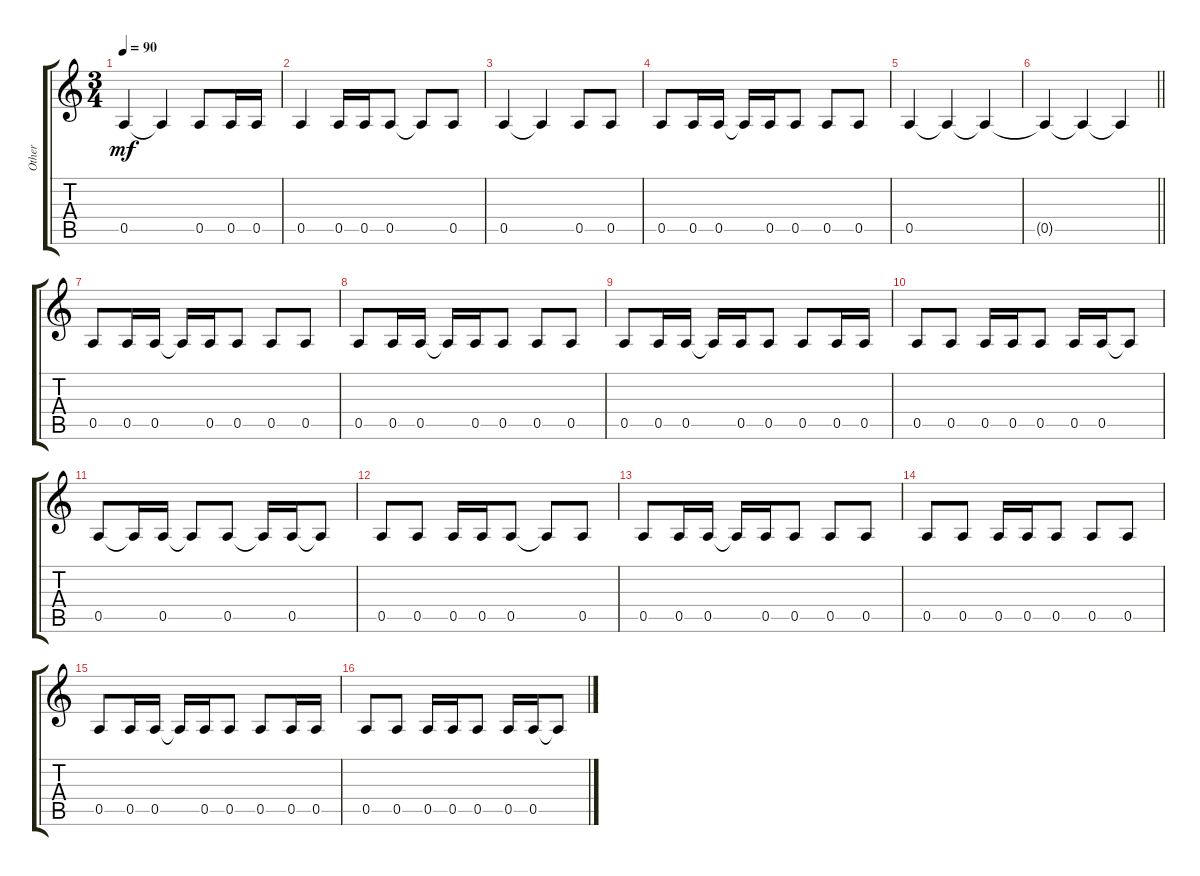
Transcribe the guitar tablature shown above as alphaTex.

\track ("Other" "Other") {instrument electricguitarclean}
\staff {score tabs}
\tuning (E4 B3 G3 D3 A2 D2) {hide}
\ts (3 4)
\tempo 90
\clef g2
\ks c
0.5.4{dy mf} 0.5{t}.4 0.5.8 0.5.16 0.5.16 |
0.5.4 0.5.16 0.5.16 0.5.8 0.5{t}.8 0.5.8 |
0.5.4 0.5{t}.4 0.5.8 0.5.8 |
0.5.8 0.5.16 0.5.16 0.5{t}.16 0.5.16 0.5.8 0.5.8 0.5.8 |
0.5.4 0.5{t}.4 0.5{t}.4 |
\barLineRight lightlight
0.5{t}.4 0.5{t}.4 0.5{t}.4 |
\section ("" "")
0.5.8 0.5.16 0.5.16 0.5{t}.16 0.5.16 0.5.8 0.5.8 0.5.8 |
0.5.8 0.5.16 0.5.16 0.5{t}.16 0.5.16 0.5.8 0.5.8 0.5.8 |
0.5.8 0.5.16 0.5.16 0.5{t}.16 0.5.16 0.5.8 0.5.8 0.5.16 0.5.16 |
0.5.8 0.5.8 0.5.16 0.5.16 0.5.8 0.5.16 0.5.16 0.5{t}.8 |
0.5.8 0.5{t}.16 0.5.16 0.5{t}.8 0.5.8 0.5{t}.16 0.5.16 0.5{t}.8 |
0.5.8 0.5.8 0.5.16 0.5.16 0.5.8 0.5{t}.8 0.5.8 |
0.5.8 0.5.16 0.5.16 0.5{t}.16 0.5.16 0.5.8 0.5.8 0.5.8 |
0.5.8 0.5.8 0.5.16 0.5.16 0.5.8 0.5.8 0.5.8 |
0.5.8 0.5.16 0.5.16 0.5{t}.16 0.5.16 0.5.8 0.5.8 0.5.16 0.5.16 |
0.5.8 0.5.8 0.5.16 0.5.16 0.5.8 0.5.16 0.5.16 0.5{t}.8
